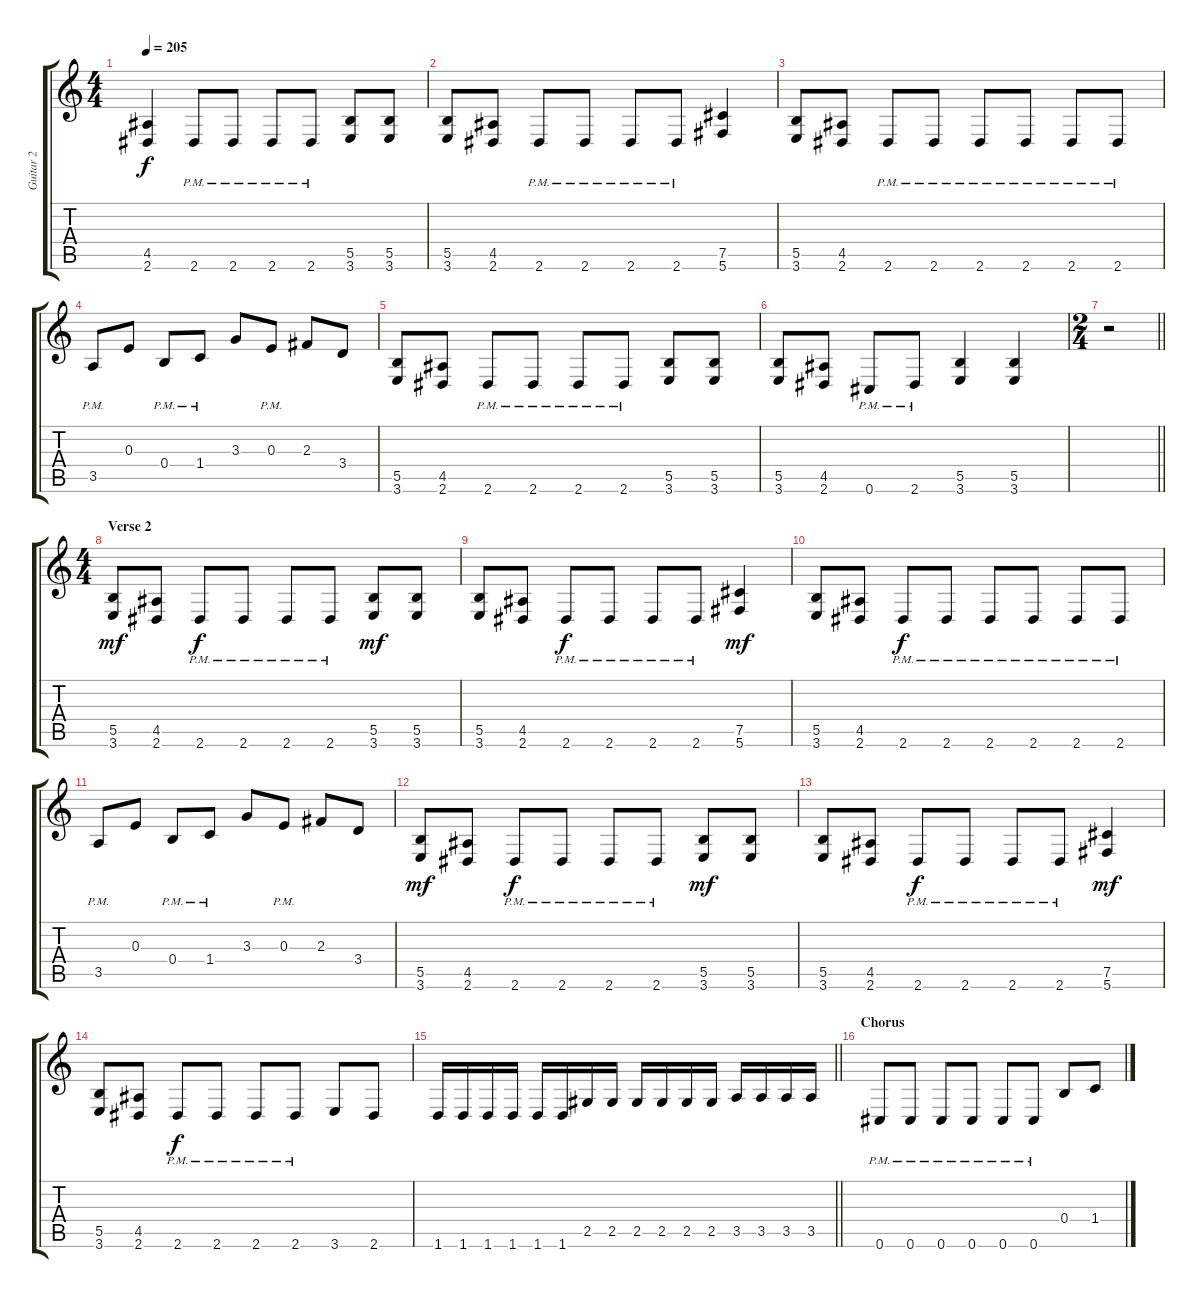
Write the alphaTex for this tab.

\track ("Guitar 2" "Guitar 2") {instrument distortionguitar}
\staff {score tabs}
\tuning (Db4 Ab3 E3 B2 Gb2 Db2) {hide}
\ts (4 4)
\tempo 205
\clef g2
\ks c
(4.5 2.6).4{dy f} 2.6{pm}.8 2.6{pm}.8 2.6{pm}.8 2.6{pm}.8 (5.5 3.6).8 (5.5 3.6).8 |
(5.5 3.6).8 (4.5 2.6).8 2.6{pm}.8 2.6{pm}.8 2.6{pm}.8 2.6{pm}.8 (7.5 5.6).4 |
(5.5 3.6).8 (4.5 2.6).8 2.6{pm}.8 2.6{pm}.8 2.6{pm}.8 2.6{pm}.8 2.6{pm}.8 2.6{pm}.8 |
3.5{pm}.8 0.3.8 0.4{pm}.8 1.4{pm}.8 3.3.8 0.3{pm}.8 2.3.8 3.4.8 |
(5.5 3.6).8 (4.5 2.6).8 2.6{pm}.8 2.6{pm}.8 2.6{pm}.8 2.6{pm}.8 (5.5 3.6).8 (5.5 3.6).8 |
(5.5 3.6).8 (4.5 2.6).8 0.6{pm}.8 2.6{pm}.8 (5.5 3.6).4 (5.5 3.6).4 |
\ts (2 4)
\barLineRight lightlight
r.2 |
\ts (4 4)
\section ("" "Verse 2")
(5.5 3.6).8{dy mf} (4.5 2.6).8 2.6{pm}.8{dy f} 2.6{pm}.8 2.6{pm}.8 2.6{pm}.8 (5.5 3.6).8{dy mf} (5.5 3.6).8 |
(5.5 3.6).8 (4.5 2.6).8 2.6{pm}.8{dy f} 2.6{pm}.8 2.6{pm}.8 2.6{pm}.8 (7.5 5.6).4{dy mf} |
(5.5 3.6).8 (4.5 2.6).8 2.6{pm}.8{dy f} 2.6{pm}.8 2.6{pm}.8 2.6{pm}.8 2.6{pm}.8 2.6{pm}.8 |
3.5{pm}.8 0.3.8 0.4{pm}.8 1.4{pm}.8 3.3.8 0.3{pm}.8 2.3.8 3.4.8 |
(5.5 3.6).8{dy mf} (4.5 2.6).8 2.6{pm}.8{dy f} 2.6{pm}.8 2.6{pm}.8 2.6{pm}.8 (5.5 3.6).8{dy mf} (5.5 3.6).8 |
(5.5 3.6).8 (4.5 2.6).8 2.6{pm}.8{dy f} 2.6{pm}.8 2.6{pm}.8 2.6{pm}.8 (7.5 5.6).4{dy mf} |
(5.5 3.6).8 (4.5 2.6).8 2.6{pm}.8{dy f} 2.6{pm}.8 2.6{pm}.8 2.6{pm}.8 3.6.8 2.6.8 |
\barLineRight lightlight
1.6.16 1.6.16 1.6.16 1.6.16 1.6.16 1.6.16 2.5.16 2.5.16 2.5.16 2.5.16 2.5.16 2.5.16 3.5.16 3.5.16 3.5.16 3.5.16 |
\section ("" "Chorus")
0.6{pm}.8 0.6{pm}.8 0.6{pm}.8 0.6{pm}.8 0.6{pm}.8 0.6{pm}.8 0.4.8 1.4.8
